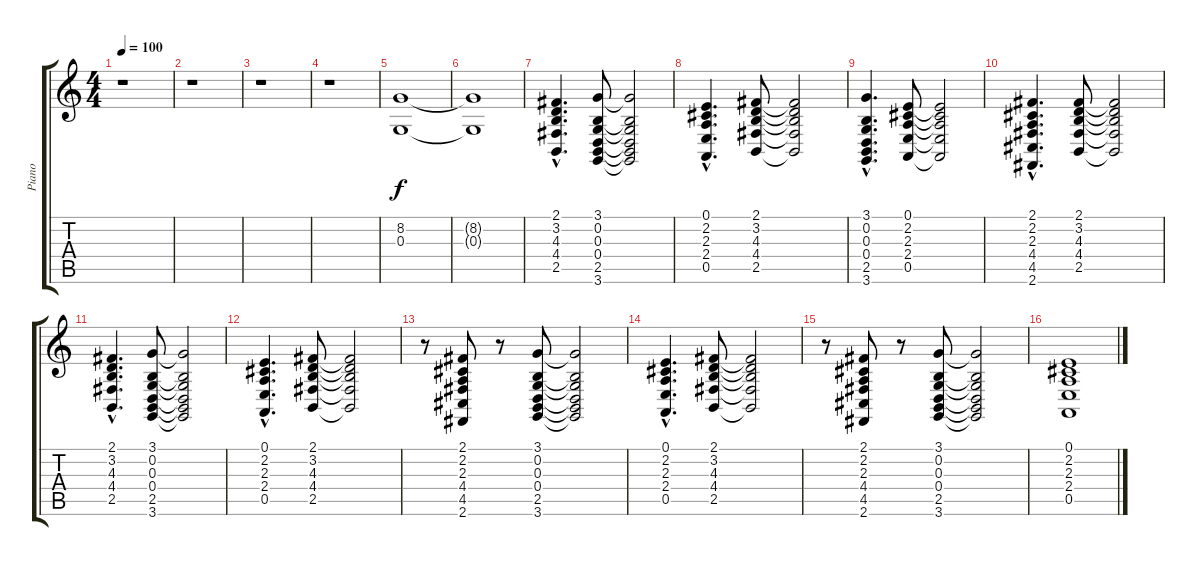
\track ("Piano" "Piano") {instrument acousticgrandpiano}
\staff {score tabs}
\tuning (E4 B3 G3 D3 A2 E2) {hide}
\ts (4 4)
\tempo 100
\clef g2
\ks c
r.1{dy f instrument acousticgrandpiano} |
r.1 |
r.1 |
r.1 |
(8.2 0.3).1 |
(8.2{t} 0.3{t}).1 |
(2.1{hac} 3.2{hac} 4.3{hac} 4.4{hac} 2.5{hac}).4{d} (3.1 0.2 0.3 0.4 2.5 3.6).8 (3.1{t} 0.2{t} 0.3{t} 0.4{t} 2.5{t} 3.6{t}).2 |
(0.1{hac} 2.2{hac} 2.3{hac} 2.4{hac} 0.5{hac}).4{d} (2.1 3.2 4.3 4.4 2.5).8 (2.1{t} 3.2{t} 4.3{t} 4.4{t} 2.5{t}).2 |
(3.1{hac} 0.2{hac} 0.3{hac} 0.4{hac} 2.5{hac} 3.6{hac}).4{d} (0.1 2.2 2.3 2.4 0.5).8 (0.1{t} 2.2{t} 2.3{t} 2.4{t} 0.5{t}).2 |
(2.1{hac} 2.2{hac} 2.3{hac} 4.4{hac} 4.5{hac} 2.6{hac}).4{d} (2.1 3.2 4.3 4.4 2.5).8 (2.1{t} 3.2{t} 4.3{t} 4.4{t} 2.5{t}).2 |
(2.1{hac} 3.2{hac} 4.3{hac} 4.4{hac} 2.5{hac}).4{d} (3.1 0.2 0.3 0.4 2.5 3.6).8 (3.1{t} 0.2{t} 0.3{t} 0.4{t} 2.5{t} 3.6{t}).2 |
(0.1{hac} 2.2{hac} 2.3{hac} 2.4{hac} 0.5{hac}).4{d} (2.1 3.2 4.3 4.4 2.5).8 (2.1{t} 3.2{t} 4.3{t} 4.4{t} 2.5{t}).2 |
r.8 (2.1 2.2 2.3 4.4 4.5 2.6).8 r.8 (3.1 0.2 0.3 0.4 2.5 3.6).8 (3.1{t} 0.2{t} 0.3{t} 0.4{t} 2.5{t} 3.6{t}).2 |
(0.1{hac} 2.2{hac} 2.3{hac} 2.4{hac} 0.5{hac}).4{d} (2.1 3.2 4.3 4.4 2.5).8 (2.1{t} 3.2{t} 4.3{t} 4.4{t} 2.5{t}).2 |
r.8 (2.1 2.2 2.3 4.4 4.5 2.6).8 r.8 (3.1 0.2 0.3 0.4 2.5 3.6).8 (3.1{t} 0.2{t} 0.3{t} 0.4{t} 2.5{t} 3.6{t}).2 |
(0.1 2.2 2.3 2.4 0.5).1
